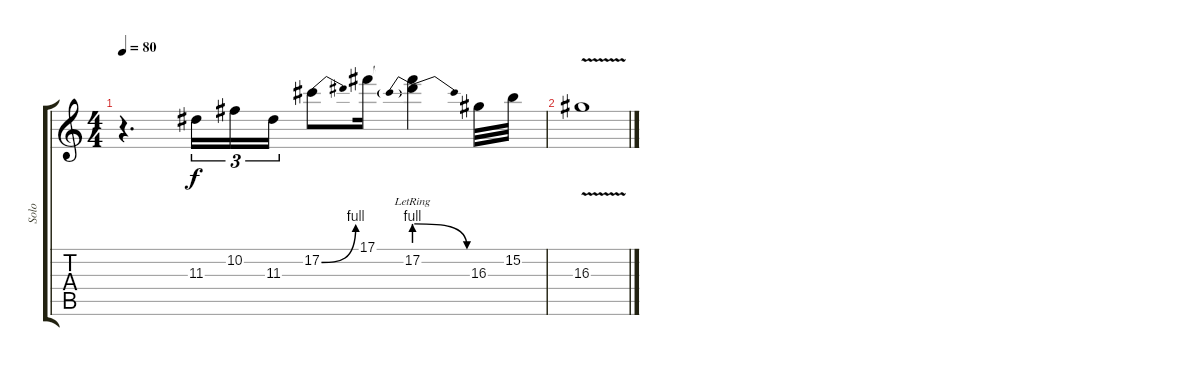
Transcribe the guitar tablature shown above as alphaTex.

\track ("Solo" "Solo") {instrument acousticguitarnylon}
\staff {score tabs}
\tuning (Db4 Ab3 E3 B2 Gb2 B1) {hide}
\ts (4 4)
\tempo 80
\clef g2
\ks c
r.4{d dy f} 11.3.16{tu (3 2)} 10.2.16{tu (3 2)} 11.3.16{tu (3 2)} 17.2{be (bend 0 0 60 4)}.8 17.1.16 (17.1{t} 17.2{be (prebendrelease 0 4 60 0) lr}).4 16.3.32 15.2.32 |
16.3{v}.1
